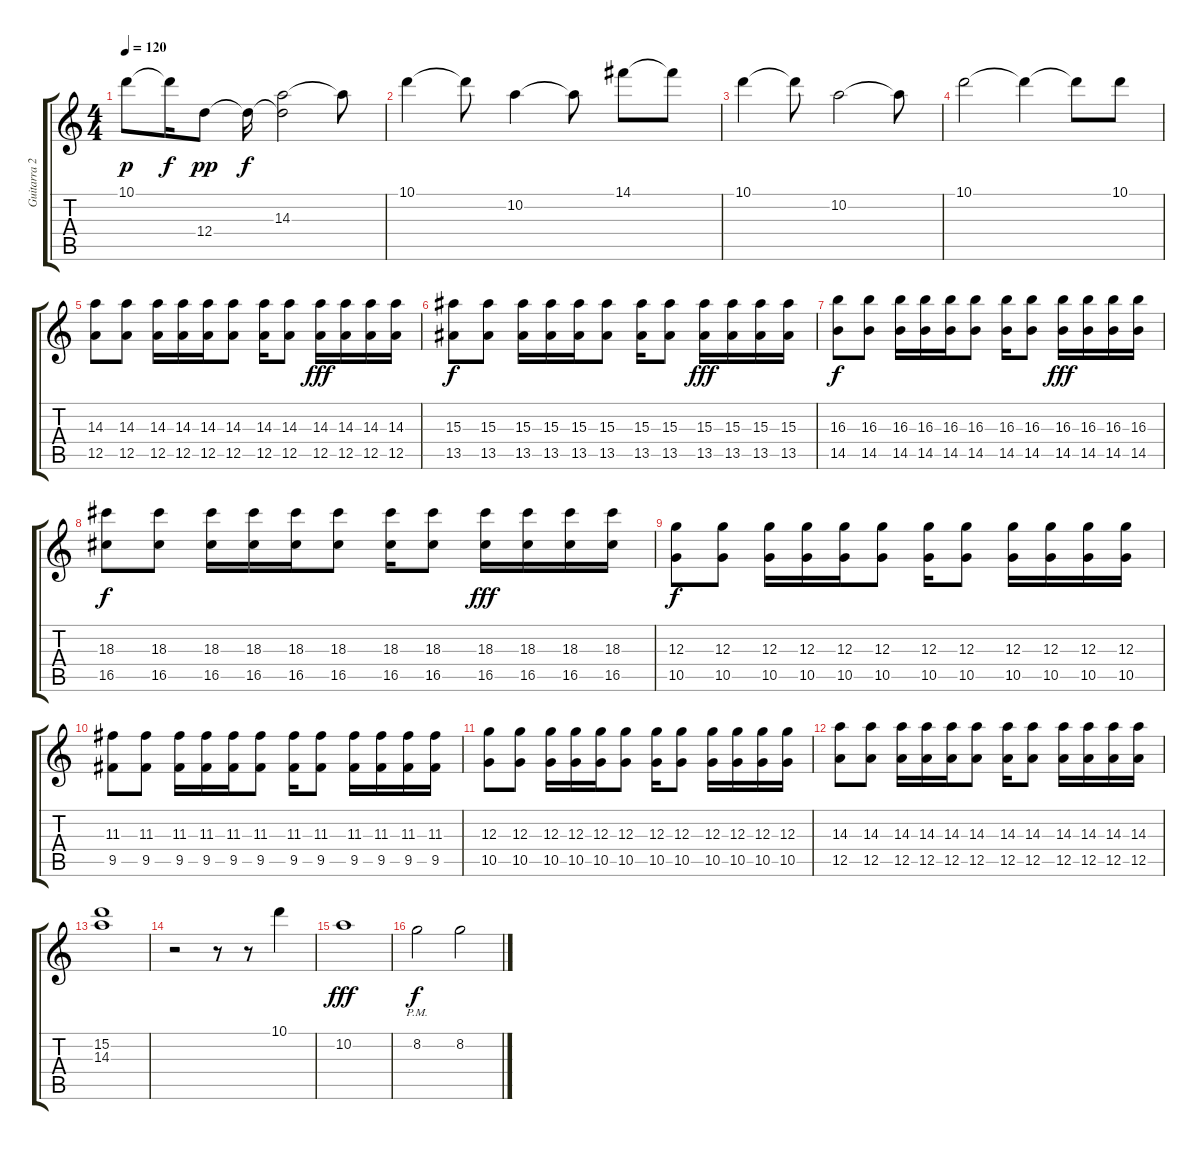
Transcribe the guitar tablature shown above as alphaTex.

\track ("Guitarra 2" "Guitarra 2") {instrument distortionguitar}
\staff {score tabs}
\tuning (E4 B3 G3 D3 A2 E2) {hide}
\ts (4 4)
\tempo 120
\clef g2
\ks c
10.1.8{dy p instrument overdrivenguitar} 10.1{t}.16{dy f} 12.4.8{dy pp} 12.4{t}.16{dy f} (14.3 12.4{t}).2 14.3{t}.8 |
10.1.4 10.1{t}.8 10.2.4 10.2{t}.8 14.1.8 14.1{t}.8 |
10.1.4 10.1{t}.8 10.2.2 10.2{t}.8 |
10.1.2 10.1{t}.4 10.1{t}.8 10.1.8 |
(14.3 12.5).8 (14.3 12.5).8 (14.3 12.5).16 (14.3 12.5).16 (14.3 12.5).16 (14.3 12.5).8 (14.3 12.5).16 (14.3 12.5).8 (14.3 12.5).16{dy fff} (14.3 12.5).16 (14.3 12.5).16 (14.3 12.5).16 |
(15.3 13.5).8{dy f} (15.3 13.5).8 (15.3 13.5).16 (15.3 13.5).16 (15.3 13.5).16 (15.3 13.5).8 (15.3 13.5).16 (15.3 13.5).8 (15.3 13.5).16{dy fff} (15.3 13.5).16 (15.3 13.5).16 (15.3 13.5).16 |
(16.3 14.5).8{dy f} (16.3 14.5).8 (16.3 14.5).16 (16.3 14.5).16 (16.3 14.5).16 (16.3 14.5).8 (16.3 14.5).16 (16.3 14.5).8 (16.3 14.5).16{dy fff} (16.3 14.5).16 (16.3 14.5).16 (16.3 14.5).16 |
(18.3 16.5).8{dy f} (18.3 16.5).8 (18.3 16.5).16 (18.3 16.5).16 (18.3 16.5).16 (18.3 16.5).8 (18.3 16.5).16 (18.3 16.5).8 (18.3 16.5).16{dy fff} (18.3 16.5).16 (18.3 16.5).16 (18.3 16.5).16 |
(12.3 10.5).8{dy f} (12.3 10.5).8 (12.3 10.5).16 (12.3 10.5).16 (12.3 10.5).16 (12.3 10.5).8 (12.3 10.5).16 (12.3 10.5).8 (12.3 10.5).16 (12.3 10.5).16 (12.3 10.5).16 (12.3 10.5).16 |
(11.3 9.5).8 (11.3 9.5).8 (11.3 9.5).16 (11.3 9.5).16 (11.3 9.5).16 (11.3 9.5).8 (11.3 9.5).16 (11.3 9.5).8 (11.3 9.5).16 (11.3 9.5).16 (11.3 9.5).16 (11.3 9.5).16 |
(12.3 10.5).8 (12.3 10.5).8 (12.3 10.5).16 (12.3 10.5).16 (12.3 10.5).16 (12.3 10.5).8 (12.3 10.5).16 (12.3 10.5).8 (12.3 10.5).16 (12.3 10.5).16 (12.3 10.5).16 (12.3 10.5).16 |
(14.3 12.5).8 (14.3 12.5).8 (14.3 12.5).16 (14.3 12.5).16 (14.3 12.5).16 (14.3 12.5).8 (14.3 12.5).16 (14.3 12.5).8 (14.3 12.5).16 (14.3 12.5).16 (14.3 12.5).16 (14.3 12.5).16 |
(15.2 14.3).1 |
r.2 r.8{instrument overdrivenguitar} r.8 10.1.4 |
10.2.1{dy fff} |
8.2{pm}.2{dy f} 8.2.2
